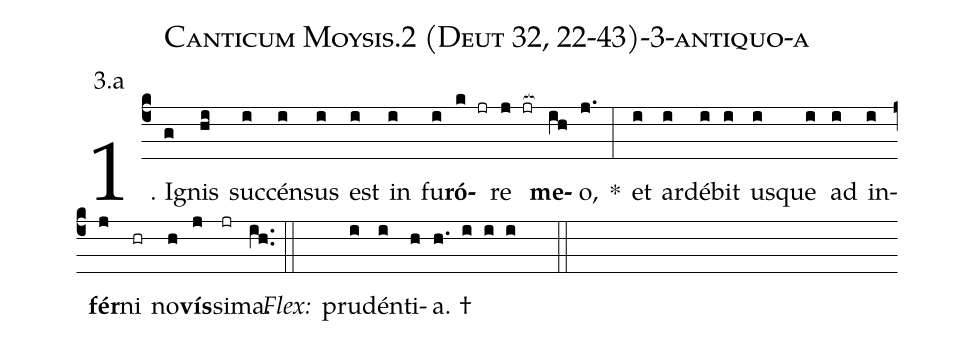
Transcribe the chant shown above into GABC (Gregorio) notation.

name: Canticum Moysis.2 (Deut 32, 22-43)-3-antiquo-a;
annotation: 3.a;
%%
(c4)1. I(g)gnis(hi) suc(i)cén(i)sus(i) est(i) in(i) fu(i)<b>ró</b>(k jr)re(j jr[ocb:1{]) <b>me</b>(ih[ocb:0}])o,(j.) *(:) et(i) ar(i)dé(i)bit(i) us(i)que(i) ad(i) in(i)<b>fér</b>(j)ni(hr) no(h)<b>vís</b>(j)si(jr)ma.(ih..) (::)
<i>Flex:</i>()  pru(i)dén(i)ti(h)a. †(h. i i i  ::)
